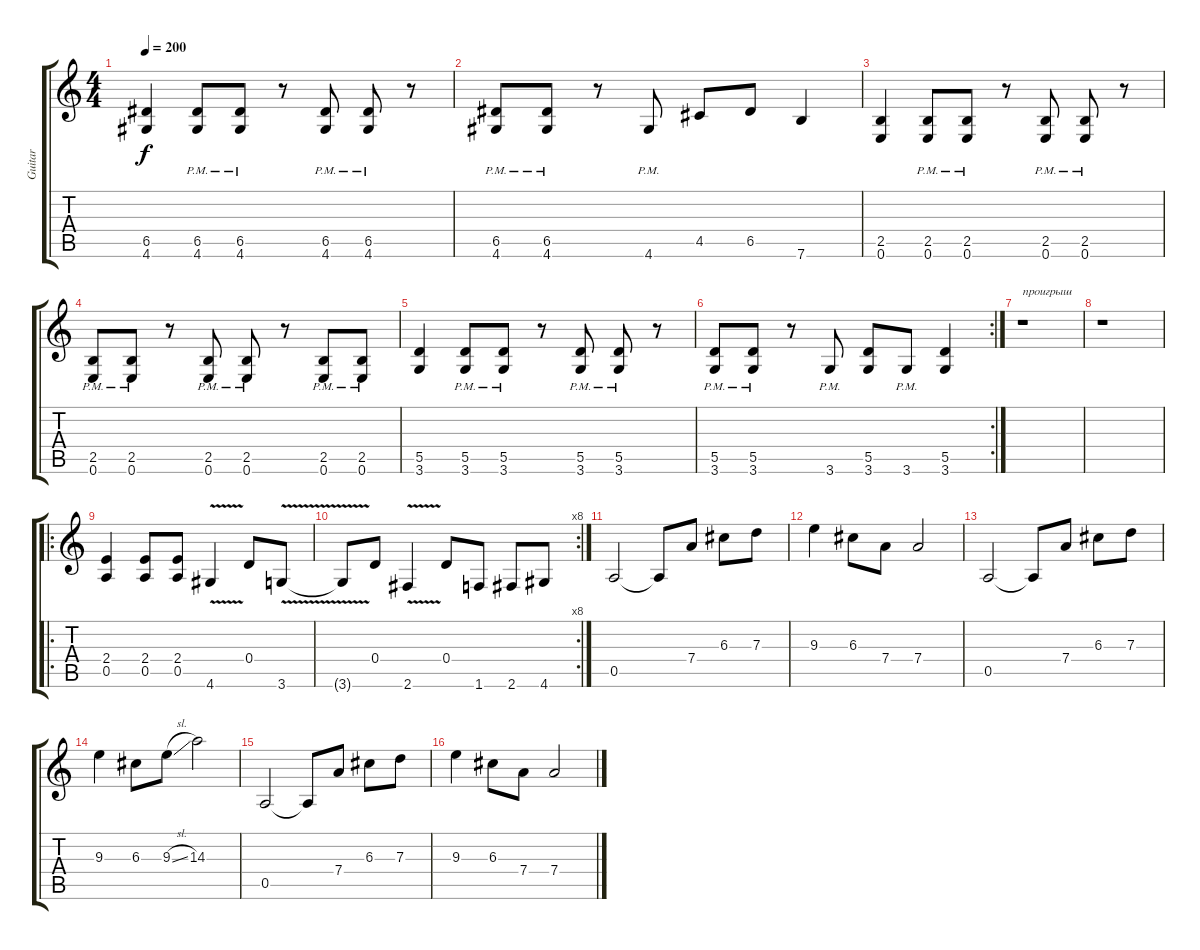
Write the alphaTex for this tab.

\track ("Guitar" "Guitar") {instrument distortionguitar}
\staff {score tabs}
\tuning (E4 B3 G3 D3 A2 E2) {hide}
\ts (4 4)
\tempo 200
\clef g2
\ks c
(6.5 4.6).4{dy f} (6.5{pm} 4.6{pm}).8 (6.5{pm} 4.6{pm}).8 r.8 (6.5{pm} 4.6{pm}).8 (6.5{pm} 4.6{pm}).8 r.8 |
(6.5{pm} 4.6{pm}).8 (6.5{pm} 4.6{pm}).8 r.8 4.6{pm}.8 4.5.8 6.5.8 7.6.4 |
(2.5 0.6).4 (2.5{pm} 0.6{pm}).8 (2.5{pm} 0.6{pm}).8 r.8 (2.5{pm} 0.6{pm}).8 (2.5{pm} 0.6{pm}).8 r.8 |
(2.5{pm} 0.6{pm}).8 (2.5{pm} 0.6{pm}).8 r.8 (2.5{pm} 0.6{pm}).8 (2.5{pm} 0.6{pm}).8 r.8 (2.5{pm} 0.6{pm}).8 (2.5{pm} 0.6{pm}).8 |
(5.5 3.6).4 (5.5{pm} 3.6{pm}).8 (5.5{pm} 3.6{pm}).8 r.8 (5.5{pm} 3.6{pm}).8 (5.5{pm} 3.6{pm}).8 r.8 |
\rc 2
(5.5{pm} 3.6{pm}).8 (5.5{pm} 3.6{pm}).8 r.8 3.6{pm}.8 (5.5 3.6).8 3.6{pm}.8 (5.5 3.6).4 |
r.1{txt "проигрыш"} |
r.1 |
\ro
(2.4 0.5).4 (2.4 0.5).8 (2.4 0.5).8 4.6{v}.4 0.4.8 3.6{v}.8 |
\rc 8
3.6{t}.8 0.4.8 2.6{v}.4 0.4.8 1.6.8 2.6.8 4.6.8 |
0.5.2 0.5{t}.8 7.4.8 6.3.8 7.3.8 |
9.3.4 6.3.8 7.4.8 7.4.2 |
0.5.2 0.5{t}.8 7.4.8 6.3.8 7.3.8 |
9.3.4 6.3.8 9.3{sl}.8 14.3.2 |
0.5.2 0.5{t}.8 7.4.8 6.3.8 7.3.8 |
9.3.4 6.3.8 7.4.8 7.4.2
